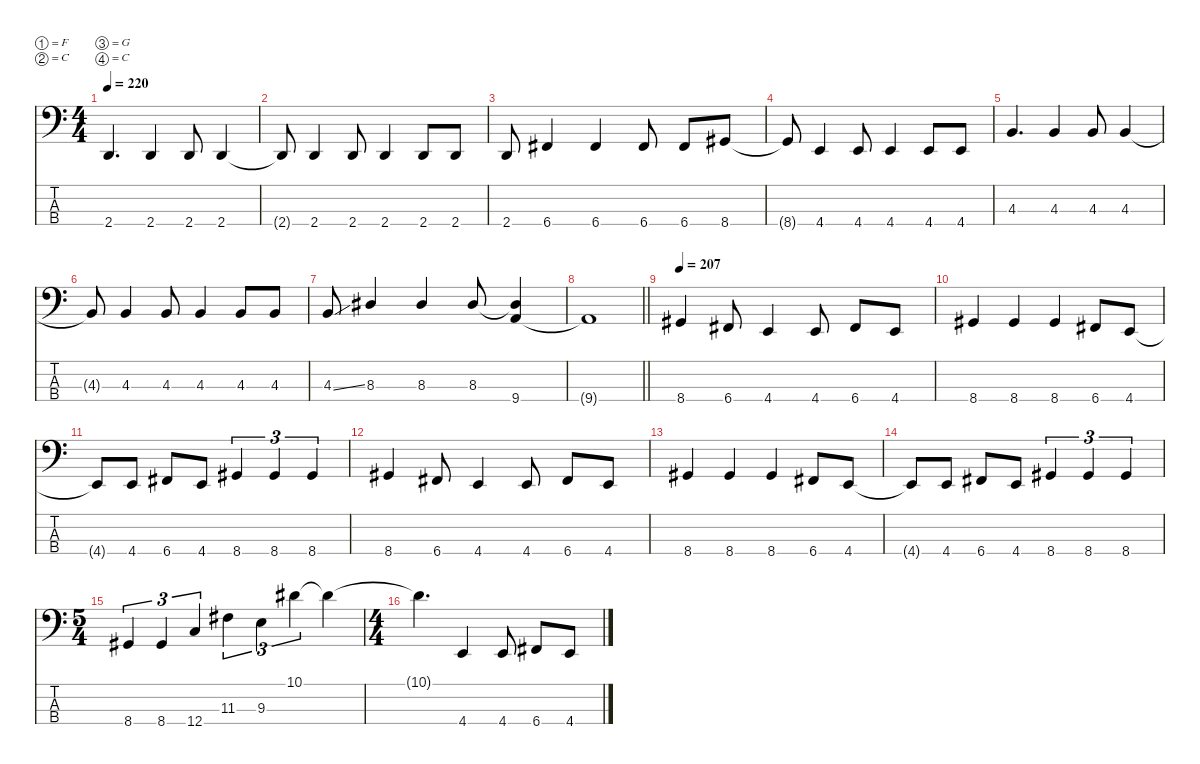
\defaultSystemsLayout 4
\hideDynamics
\bracketExtendMode nobrackets
\singleTrackTrackNamePolicy hidden
\multiTrackTrackNamePolicy hidden
\firstSystemTrackNameMode fullname
\otherSystemsTrackNameOrientation horizontal
\track ("Bass" "el.bs.") {defaultSystemsLayout 8 instrument electricbassfinger}
\staff {score tabs}
\tuning (F2 C2 G1 C1)
\ts (4 4)
\tempo 220
\clef f4
\ks c
2.4.4{d dy f beam Up} 2.4.4{beam Up} 2.4.8{beam Up} 2.4.4{beam Up} |
2.4{t}.8{beam Up} 2.4.4{beam Up} 2.4.8{beam Up} 2.4.4{beam Up} 2.4.8{beam Up} 2.4.8{beam Up} |
2.4.8{beam Up} 6.4{acc #}.4{beam Up} 6.4{acc #}.4{beam Up} 6.4{acc #}.8{beam Up} 6.4{acc #}.8{beam Up} 8.4{acc #}.8{beam Up} |
8.4{t acc #}.8{beam Up} 4.4.4{beam Up} 4.4.8{beam Up} 4.4.4{beam Up} 4.4.8{beam Up} 4.4.8{beam Up} |
4.3.4{d beam Up} 4.3.4{beam Up} 4.3.8{beam Up} 4.3.4{beam Up} |
4.3{t}.8{beam Up} 4.3.4{beam Up} 4.3.8{beam Up} 4.3.4{beam Up} 4.3.8{beam Up} 4.3.8{beam Up} |
4.3{ss}.8{beam Up} 8.3{acc #}.4{beam Up} 8.3{acc #}.4{beam Up} 8.3{acc #}.8{beam Up} (8.3{t acc #} 9.4).4{beam Up} |
\barLineRight lightlight
9.4{t}.1{beam Up} |
\tempo 207
8.4{acc #}.4{beam Up} 6.4{acc #}.8{beam Up} 4.4.4{beam Up} 4.4.8{beam Up} 6.4{acc #}.8{beam Up} 4.4.8{beam Up} |
8.4{acc #}.4{beam Up} 8.4{acc #}.4{beam Up} 8.4{acc #}.4{beam Up} 6.4{acc #}.8{beam Up} 4.4.8{beam Up} |
4.4{t}.8{beam Up} 4.4.8{beam Up} 6.4{acc #}.8{beam Up} 4.4.8{beam Up} 8.4{acc #}.4{tu (3 2) beam Up} 8.4{acc #}.4{tu (3 2) beam Up} 8.4{acc #}.4{tu (3 2) beam Up} |
8.4{acc #}.4{beam Up} 6.4{acc #}.8{beam Up} 4.4.4{beam Up} 4.4.8{beam Up} 6.4{acc #}.8{beam Up} 4.4.8{beam Up} |
8.4{acc #}.4{beam Up} 8.4{acc #}.4{beam Up} 8.4{acc #}.4{beam Up} 6.4{acc #}.8{beam Up} 4.4.8{beam Up} |
4.4{t}.8{beam Up} 4.4.8{beam Up} 6.4{acc #}.8{beam Up} 4.4.8{beam Up} 8.4{acc #}.4{tu (3 2) beam Up} 8.4{acc #}.4{tu (3 2) beam Up} 8.4{acc #}.4{tu (3 2) beam Up} |
\ts (5 4)
\beaming (8 2 2 2 4)
8.4{acc #}.4{tu (3 2) beam Up} 8.4{acc #}.4{tu (3 2) beam Up} 12.4.4{tu (3 2) beam Up} 11.3{acc #}.4{tu (3 2) beam Down} 9.3.4{tu (3 2) beam Down} 10.1{acc #}.4{tu (3 2) beam Down} 10.1{t acc #}.4{beam Down} |
\ts (4 4)
\beaming (8 2 2 2 2)
10.1{t acc #}.4{d beam Down} 4.4.4{beam Up} 4.4.8{beam Up} 6.4{acc #}.8{beam Up} 4.4.8{beam Up}
